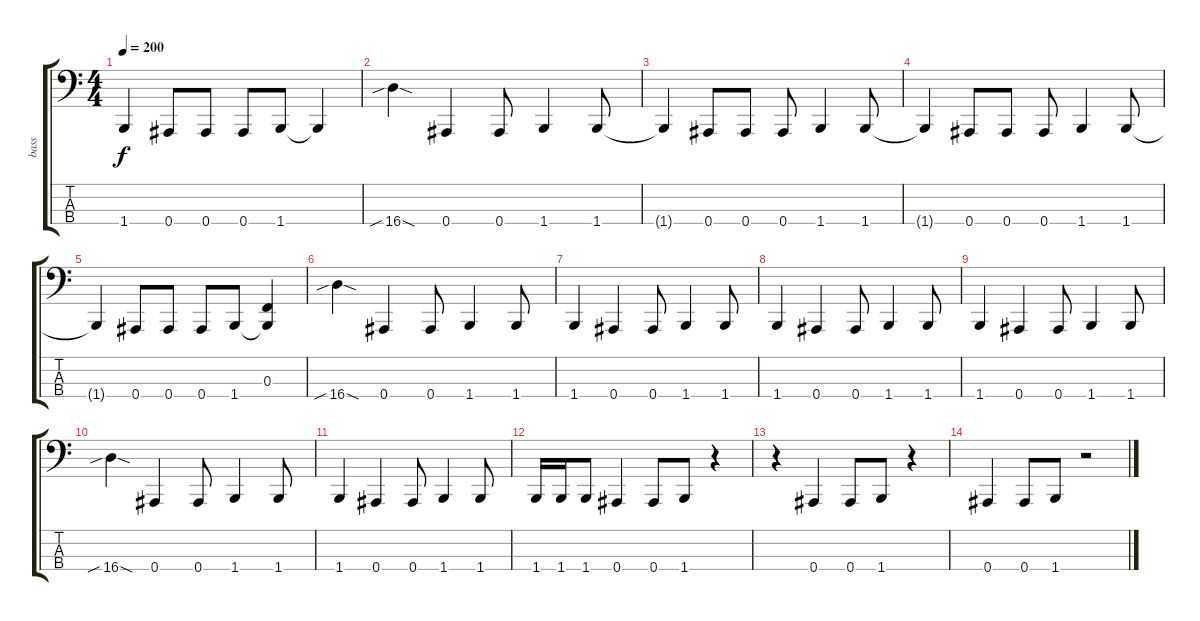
\track ("bass" "bass") {instrument electricbassfinger}
\staff {score tabs}
\tuning (Eb2 Bb1 F1 Bb0) {hide}
\ts (4 4)
\tempo 200
\clef f4
\ks c
1.4{t}.4{dy f} 0.4.8 0.4.8 0.4.8 1.4.8 1.4{t}.4 |
16.4{sib sod}.4 0.4.4 0.4.8 1.4.4 1.4.8 |
1.4{t}.4 0.4.8 0.4.8 0.4.8 1.4.4 1.4.8 |
1.4{t}.4 0.4.8 0.4.8 0.4.8 1.4.4 1.4.8 |
1.4{t}.4 0.4.8 0.4.8 0.4.8 1.4.8 (0.3 1.4{t}).4 |
16.4{sib sod}.4 0.4.4 0.4.8 1.4.4 1.4.8 |
1.4.4 0.4.4 0.4.8 1.4.4 1.4.8 |
1.4.4 0.4.4 0.4.8 1.4.4 1.4.8 |
1.4.4 0.4.4 0.4.8 1.4.4 1.4.8 |
16.4{sib sod}.4 0.4.4 0.4.8 1.4.4 1.4.8 |
1.4.4 0.4.4 0.4.8 1.4.4 1.4.8 |
1.4.16 1.4.16 1.4.8 0.4.4 0.4.8 1.4.8 r.4 |
r.4 0.4.4 0.4.8 1.4.8 r.4 |
0.4.4 0.4.8 1.4.8 r.2
